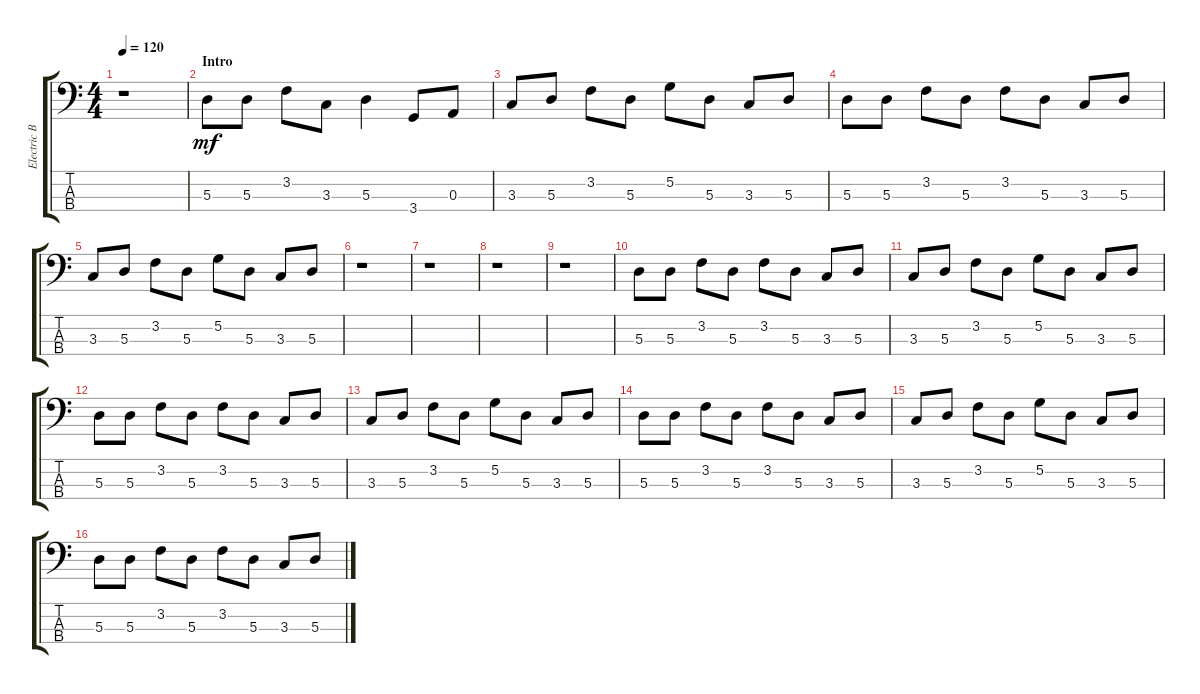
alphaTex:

\track ("Electric Bass" "Electric B") {instrument electricbassfinger}
\staff {score tabs}
\tuning (G2 D2 A1 E1) {hide}
\ts (4 4)
\tempo 120
\clef f4
\ks c
r.1{dy mf instrument electricbassfinger} |
\section ("" "Intro")
5.3.8 5.3.8 3.2.8 3.3.8 5.3.4 3.4.8 0.3.8 |
3.3.8 5.3.8 3.2.8 5.3.8 5.2.8 5.3.8 3.3.8 5.3.8 |
5.3.8 5.3.8 3.2.8 5.3.8 3.2.8 5.3.8 3.3.8 5.3.8 |
3.3.8 5.3.8 3.2.8 5.3.8 5.2.8 5.3.8 3.3.8 5.3.8 |
r.1 |
r.1 |
r.1 |
r.1 |
5.3.8 5.3.8 3.2.8 5.3.8 3.2.8 5.3.8 3.3.8 5.3.8 |
3.3.8 5.3.8 3.2.8 5.3.8 5.2.8 5.3.8 3.3.8 5.3.8 |
5.3.8 5.3.8 3.2.8 5.3.8 3.2.8 5.3.8 3.3.8 5.3.8 |
3.3.8 5.3.8 3.2.8 5.3.8 5.2.8 5.3.8 3.3.8 5.3.8 |
5.3.8 5.3.8 3.2.8 5.3.8 3.2.8 5.3.8 3.3.8 5.3.8 |
3.3.8 5.3.8 3.2.8 5.3.8 5.2.8 5.3.8 3.3.8 5.3.8 |
5.3.8 5.3.8 3.2.8 5.3.8 3.2.8 5.3.8 3.3.8 5.3.8
